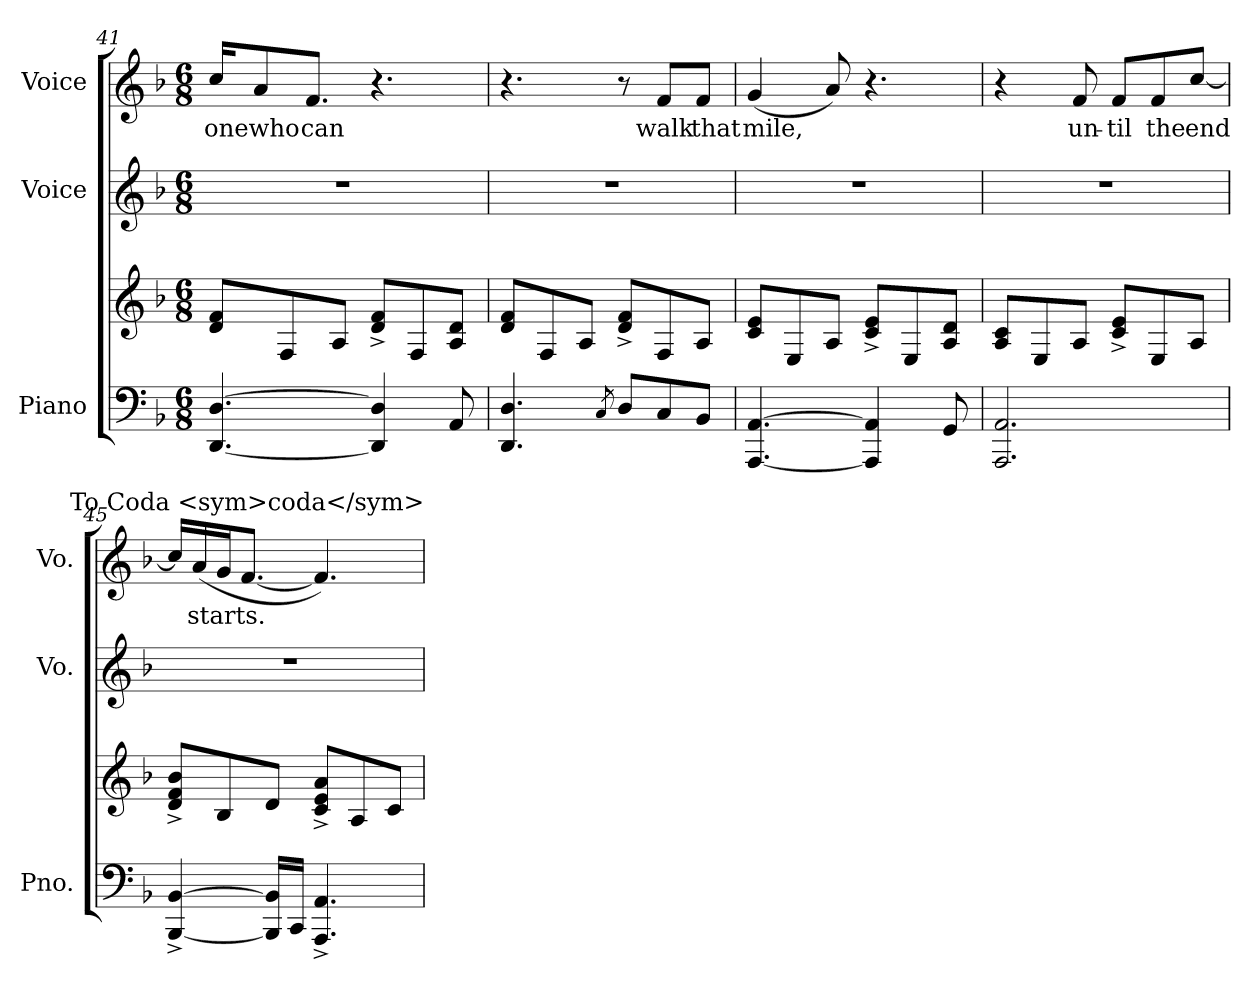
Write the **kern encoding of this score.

**kern	**kern	**kern	**kern	**text
*part3	*part3	*part2	*part1	*part1
*staff4	*staff3	*staff2	*staff1	*staff1
*I"Piano	*	*I"Voice	*I"Voice	*
*I'Pno.	*	*I'Vo.	*I'Vo.	*
*clefF4	*clefG2	*clefG2	*clefG2	*
*k[b-]	*k[b-]	*k[b-]	*k[b-]	*
*M6/8	*M6/8	*M6/8	*M6/8	*
=41	=41	=41	=41	=41
!	!	!	!	!LO:LY:b
[4.DD/ [4.D/	8d/ 8f/L	2.r	16cc/KL	one
!	!	!	!	!LO:LY:b
.	.	.	8a/	who
.	8F/	.	.	.
!	!	!	!	!LO:LY:b
.	.	.	8.f/J	can
.	8A/J	.	.	.
4DD/] 4D/]	8d/^ 8f/^L	.	4.r	.
.	8F/	.	.	.
8AA/	8A/ 8d/J	.	.	.
!!LO:LB:g=z
=42	=42	=42	=42	=42
4.DD/ 4.D/	8d/ 8f/L	2.r	4.r	.
.	8F/	.	.	.
.	8A/J	.	.	.
8qC/	.	.	.	.
8D/L	8d/^ 8f/^L	.	8r	.
!	!	!	!	!LO:LY:b
8C/	8F/	.	8f/L	walk
!	!	!	!	!LO:LY:b
8BB-/J	8A/J	.	8f/J	that
=43	=43	=43	=43	=43
!	!	!	!	!LO:LY:b
[4.AAA/ [4.AA/	8c/ 8e/L	2.r	(4g/	mile,
.	8E/	.	.	.
.	8A/J	.	8a/)	.
4AAA/] 4AA/]	8c/^ 8e/^L	.	4.r	.
.	8E/	.	.	.
8GG/	8A/ 8d/J	.	.	.
=44	=44	=44	=44	=44
2.AAA/ 2.AA/	8A/ 8c/L	2.r	4r	.
.	8E/	.	.	.
!	!	!	!	!LO:LY:b
.	8A/J	.	8f/	un-
!	!	!	!	!LO:LY:b
.	8c/^ 8e/^L	.	8f/L	-til
!	!	!	!	!LO:LY:b
.	8E/	.	8f/	the
!	!	!	!	!LO:LY:b
.	8A/J	.	[8cc/J	end
=45	=45	=45	=45	=45
[4BBB-/^ [4BB-/^	8d/^ 8f/^ 8b-/^L	2.r	16cc/LL]	.
!	!	!	!	!LO:LY:b
.	.	.	(16a/	starts.
.	8B-/	.	16g/J	.
.	.	.	[8.f/J	.
16BBB-/] 16BB-/]LL	8d/J	.	.	.
16CC/JJ	.	.	.	.
4.AAA/^ 4.AA/^	8c/^ 8e/^ 8a/^L	.	4.f/])	.
.	8A/	.	.	.
.	8c/J	.	.	.
!	!	!	!LO:TX:a:t=To Coda <sym>coda</sym>	!
=	=	=	=	=
*-	*-	*-	*-	*-
